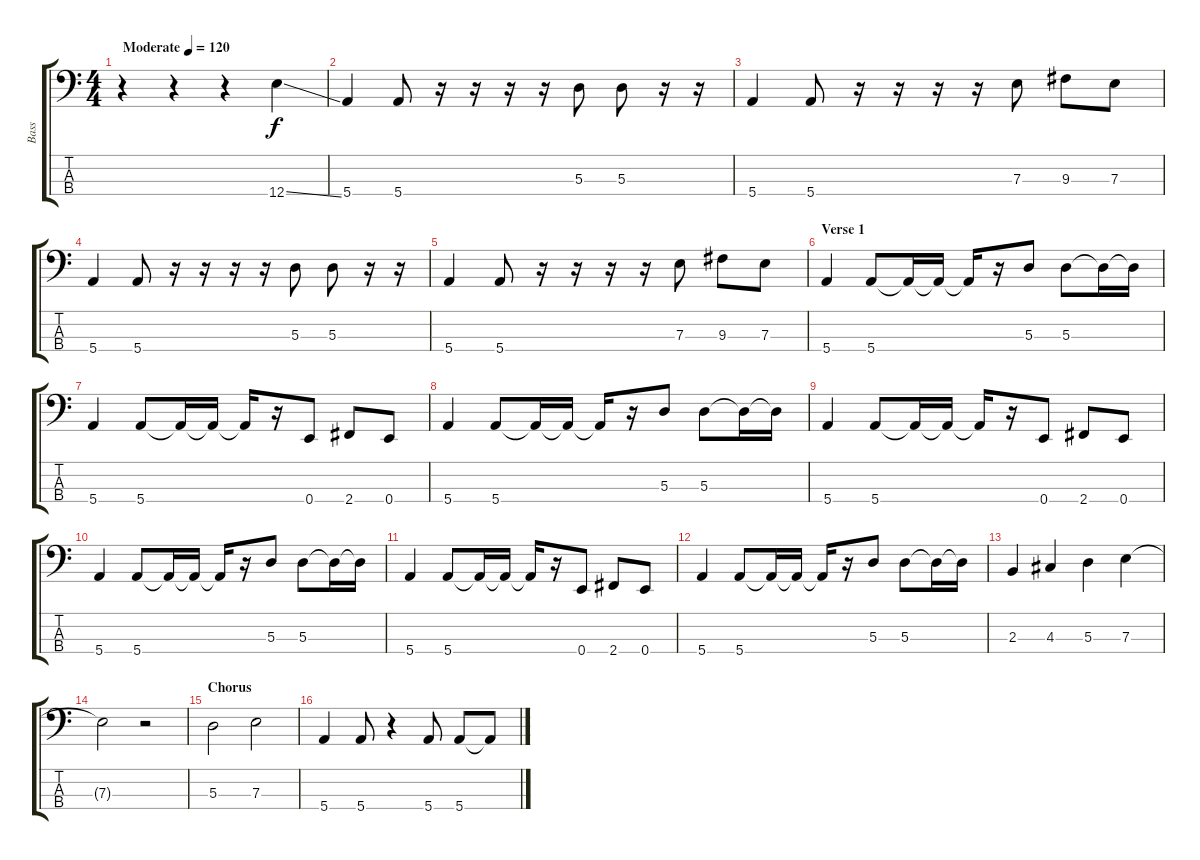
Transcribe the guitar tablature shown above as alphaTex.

\track ("Bass" "Bass") {instrument electricbasspick}
\staff {score tabs}
\tuning (G2 D2 A1 E1) {hide}
\ts (4 4)
\tempo (120 "Moderate")
\clef f4
\ks c
r.4{dy f instrument electricbasspick} r.4 r.4 12.4{ss}.4 |
5.4.4 5.4.8 r.16 r.16 r.16 r.16 5.3.8 5.3.8 r.16 r.16 |
5.4.4 5.4.8 r.16 r.16 r.16 r.16 7.3.8 9.3.8 7.3.8 |
5.4.4 5.4.8 r.16 r.16 r.16 r.16 5.3.8 5.3.8 r.16 r.16 |
5.4.4 5.4.8 r.16 r.16 r.16 r.16 7.3.8 9.3.8 7.3.8 |
\section ("" "Verse 1")
5.4.4 5.4.8 5.4{t}.16 5.4{t}.16 5.4{t}.16 r.16 5.3.8 5.3.8 5.3{t}.16 5.3{t}.16 |
5.4.4 5.4.8 5.4{t}.16 5.4{t}.16 5.4{t}.16 r.16 0.4.8 2.4.8 0.4.8 |
5.4.4 5.4.8 5.4{t}.16 5.4{t}.16 5.4{t}.16 r.16 5.3.8 5.3.8 5.3{t}.16 5.3{t}.16 |
5.4.4 5.4.8 5.4{t}.16 5.4{t}.16 5.4{t}.16 r.16 0.4.8 2.4.8 0.4.8 |
5.4.4 5.4.8 5.4{t}.16 5.4{t}.16 5.4{t}.16 r.16 5.3.8 5.3.8 5.3{t}.16 5.3{t}.16 |
5.4.4 5.4.8 5.4{t}.16 5.4{t}.16 5.4{t}.16 r.16 0.4.8 2.4.8 0.4.8 |
5.4.4 5.4.8 5.4{t}.16 5.4{t}.16 5.4{t}.16 r.16 5.3.8 5.3.8 5.3{t}.16 5.3{t}.16 |
2.3.4 4.3.4 5.3.4 7.3.4 |
7.3{t}.2 r.2 |
\section ("" "Chorus")
5.3.2 7.3.2 |
5.4.4 5.4.8 r.4 5.4.8 5.4.8 5.4{t}.8
